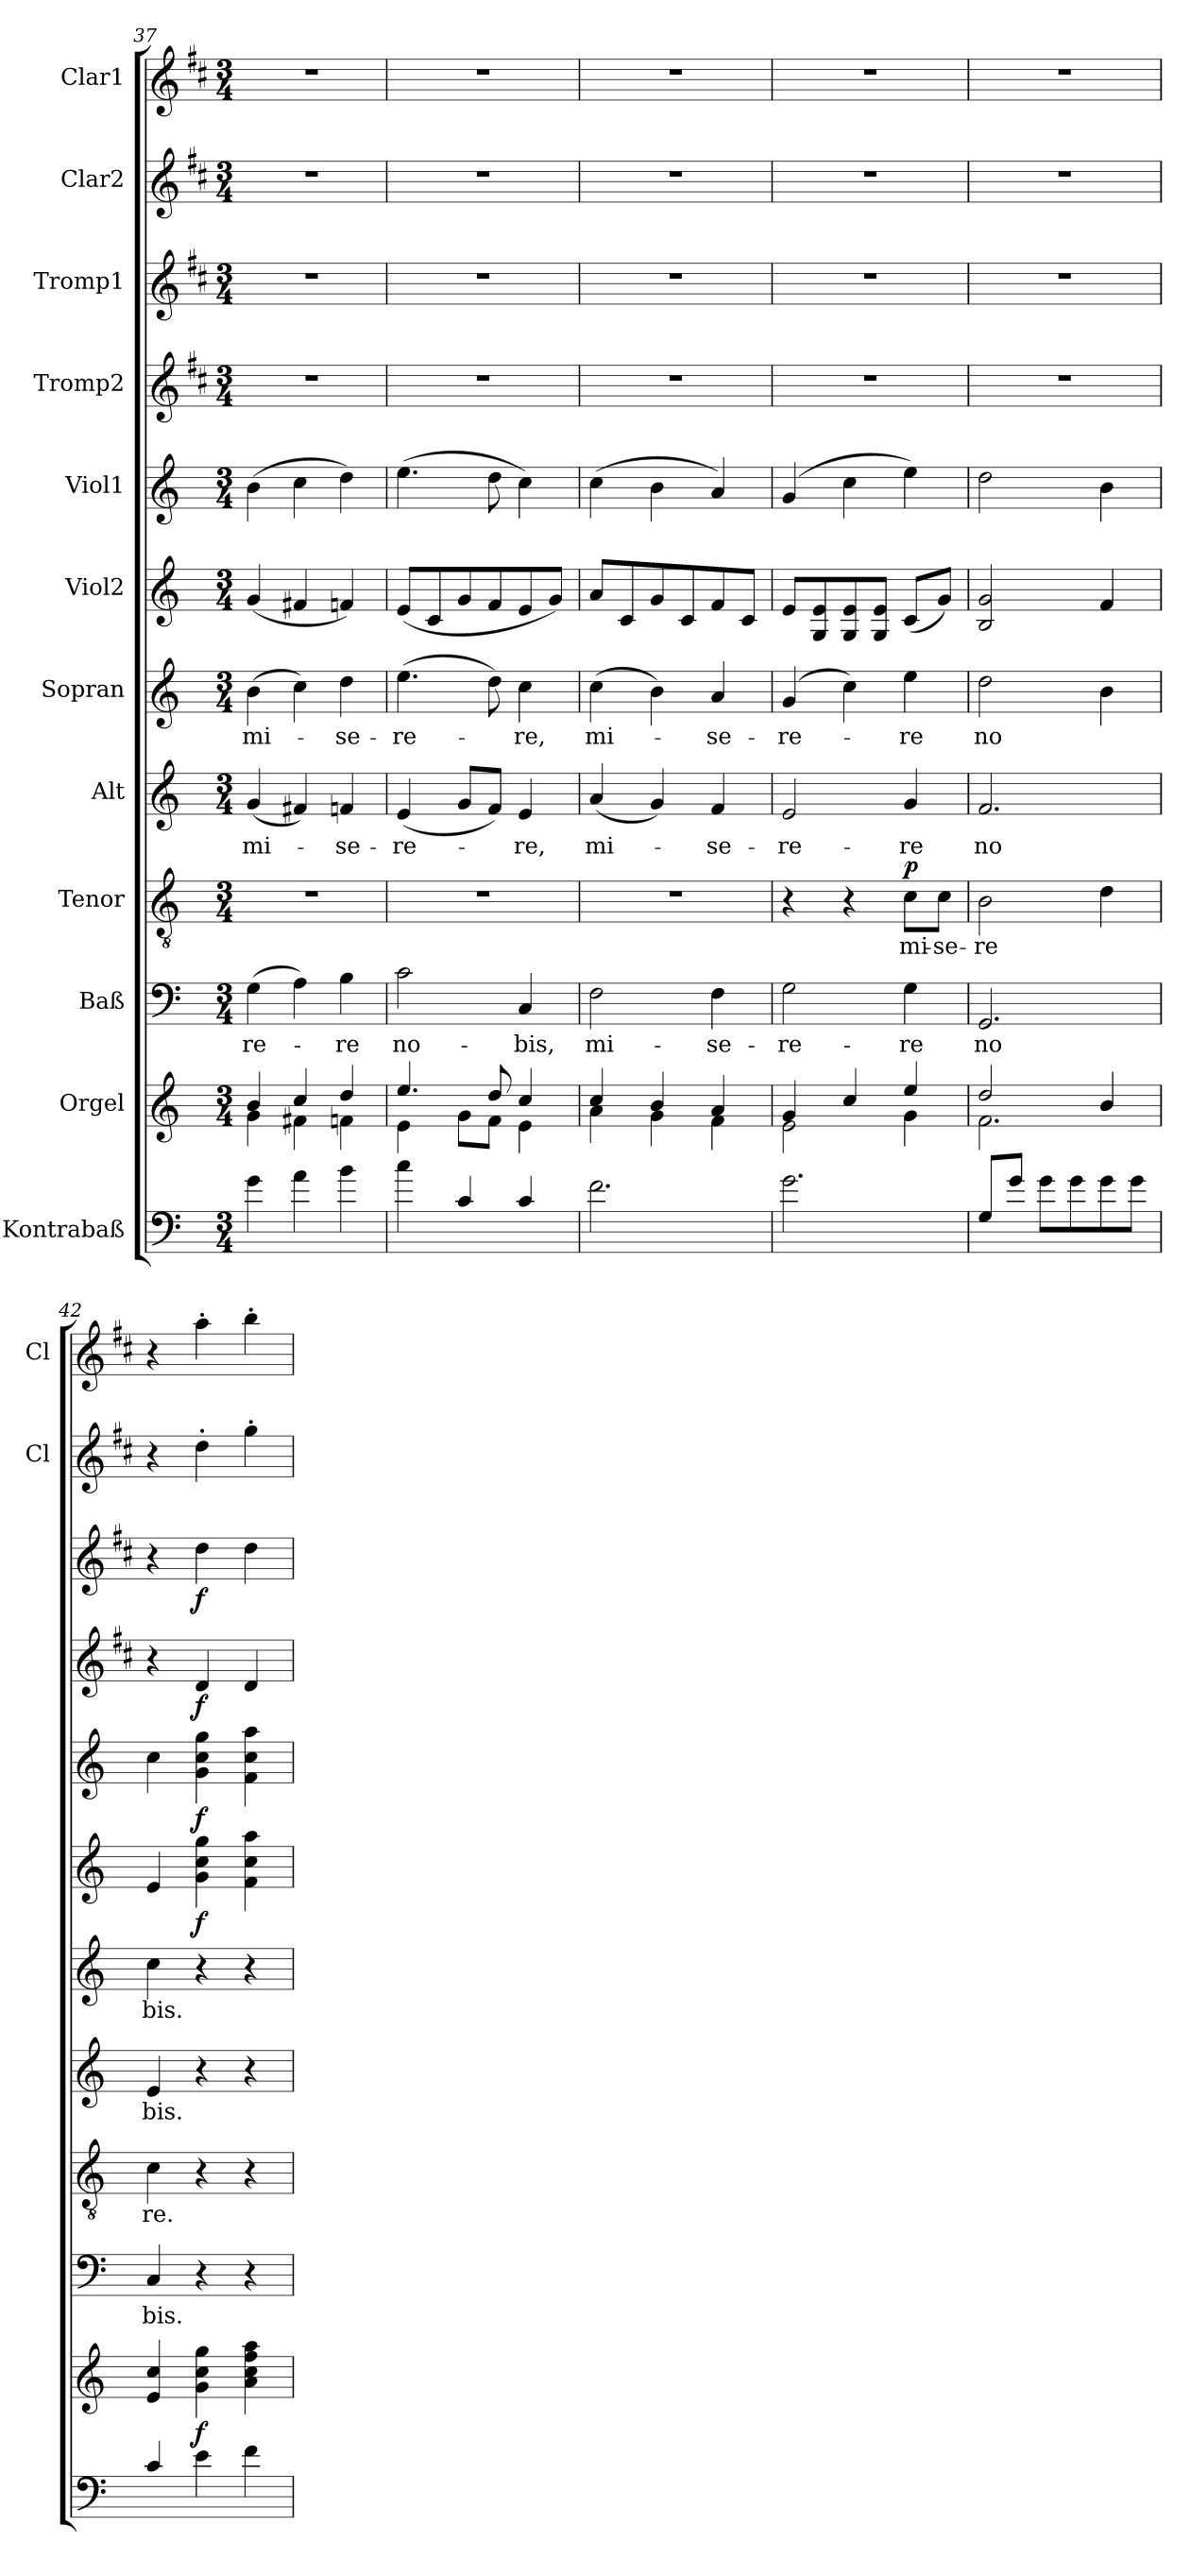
**kern	**dynam	**kern	**kern	**text	**kern	**text	**dynam	**kern	**text	**kern	**text	**kern	**dynam	**kern	**dynam	**kern	**dynam	**kern	**dynam	**kern	**kern
*part12	*part12	*part11	*part10	*part10	*part9	*part9	*part9	*part8	*part8	*part7	*part7	*part6	*part6	*part5	*part5	*part4	*part4	*part3	*part3	*part2	*part1
*staff12	*staff12	*staff11	*staff10	*staff10	*staff9	*staff9	*staff9	*staff8	*staff8	*staff7	*staff7	*staff6	*staff6	*staff5	*staff5	*staff4	*staff4	*staff3	*staff3	*staff2	*staff1
*I"Kontrabaß	*	*I"Orgel	*I"Baß	*	*I"Tenor	*	*	*I"Alt	*	*I"Sopran	*	*I"Viol2	*	*I"Viol1	*	*I"Tromp2	*	*I"Tromp1	*	*I"Clar2	*I"Clar1
*	*	*	*	*	*	*	*	*	*	*	*	*	*	*	*	*	*	*	*	*I'Cl	*I'Cl
*clefF4	*	*clefG2	*clefF4	*	*clefGv2	*	*	*clefG2	*	*clefG2	*	*clefG2	*	*clefG2	*	*clefG2	*	*clefG2	*	*clefG2	*clefG2
*ITrd7c12	*	*	*	*	*	*	*	*	*	*	*	*	*	*	*	*ITrd1c2	*	*ITrd1c2	*	*ITrd1c2	*ITrd1c2
*k[]	*	*k[]	*k[]	*	*k[]	*	*	*k[]	*	*k[]	*	*k[]	*	*k[]	*	*k[]	*	*k[]	*	*k[]	*k[]
*C:	*	*C:	*C:	*	*C:	*	*	*C:	*	*C:	*	*C:	*	*C:	*	*C:	*	*C:	*	*C:	*C:
*M3/4	*	*M3/4	*M3/4	*	*M3/4	*	*	*M3/4	*	*M3/4	*	*M3/4	*	*M3/4	*	*M3/4	*	*M3/4	*	*M3/4	*M3/4
=37	=37	=37	=37	=37	=37	=37	=37	=37	=37	=37	=37	=37	=37	=37	=37	=37	=37	=37	=37	=37	=37
*	*	*^	*	*	*	*	*	*	*	*	*	*	*	*	*	*	*	*	*	*	*
!	!	!	!	!	!LO:LY:b	!	!	!	!	!LO:LY:b	!	!LO:LY:b	!	!	!	!	!	!	!	!	!	!
4G\	.	4g\	4b/	(>4G\	-re-	2.r	.	.	(<4g/	mi-	(>4b\	mi-	(<4g/	.	(>4b\	.	2.r	.	2.r	.	2.r	2.r
4A\	.	4f#X\	4cc/	4A\)	.	.	.	.	4f#X/)	.	4cc\)	.	4f#X/	.	4cc\	.	.	.	.	.	.	.
!	!	!	!	!	!LO:LY:b	!	!	!	!	!LO:LY:b	!	!LO:LY:b	!	!	!	!	!	!	!	!	!	!
4B\	.	4fn\	4dd/	4B\	-re	.	.	.	4fn/	-se-	4dd\	-se-	4fn/)	.	4dd\)	.	.	.	.	.	.	.
=38	=38	=38	=38	=38	=38	=38	=38	=38	=38	=38	=38	=38	=38	=38	=38	=38	=38	=38	=38	=38	=38	=38
!	!	!	!	!	!LO:LY:b	!	!	!	!	!LO:LY:b	!	!LO:LY:b	!	!	!	!	!	!	!	!	!	!
4c\	.	4e\	4.ee/	2c\	no-	2.r	.	.	(<4e/	-re-	(>4.ee\	-re-	(<8e/L	.	(>4.ee\	.	2.r	.	2.r	.	2.r	2.r
.	.	.	.	.	.	.	.	.	.	.	.	.	8c/	.	.	.	.	.	.	.	.	.
4C/	.	8g\L	.	.	.	.	.	.	8g/L	.	.	.	8g/	.	.	.	.	.	.	.	.	.
.	.	8f\J	8dd/	.	.	.	.	.	8f/J)	.	8dd\)	.	8f/	.	8dd\	.	.	.	.	.	.	.
!	!	!	!	!	!LO:LY:b	!	!	!	!	!LO:LY:b	!	!LO:LY:b	!	!	!	!	!	!	!	!	!	!
4C/	.	4e\	4cc/	4C/	-bis,	.	.	.	4e/	-re,	4cc\	-re,	8e/	.	4cc\)	.	.	.	.	.	.	.
.	.	.	.	.	.	.	.	.	.	.	.	.	8g/J)	.	.	.	.	.	.	.	.	.
=39	=39	=39	=39	=39	=39	=39	=39	=39	=39	=39	=39	=39	=39	=39	=39	=39	=39	=39	=39	=39	=39	=39
!	!	!	!	!	!LO:LY:b	!	!	!	!	!LO:LY:b	!	!LO:LY:b	!	!	!	!	!	!	!	!	!	!
2.F\	.	4a\	4cc/	2F\	mi-	2.r	.	.	(<4a/	mi-	(>4cc\	mi-	8a/L	.	(>4cc\	.	2.r	.	2.r	.	2.r	2.r
.	.	.	.	.	.	.	.	.	.	.	.	.	8c/	.	.	.	.	.	.	.	.	.
.	.	4g\	4b/	.	.	.	.	.	4g/)	.	4b\)	.	8g/	.	4b\	.	.	.	.	.	.	.
.	.	.	.	.	.	.	.	.	.	.	.	.	8c/	.	.	.	.	.	.	.	.	.
!	!	!	!	!	!LO:LY:b	!	!	!	!	!LO:LY:b	!	!LO:LY:b	!	!	!	!	!	!	!	!	!	!
.	.	4f\	4a/	4F\	-se-	.	.	.	4f/	-se-	4a/	-se-	8f/	.	4a/)	.	.	.	.	.	.	.
.	.	.	.	.	.	.	.	.	.	.	.	.	8c/J	.	.	.	.	.	.	.	.	.
=40	=40	=40	=40	=40	=40	=40	=40	=40	=40	=40	=40	=40	=40	=40	=40	=40	=40	=40	=40	=40	=40	=40
!	!	!	!	!	!LO:LY:b	!	!	!	!	!LO:LY:b	!	!LO:LY:b	!	!	!	!	!	!	!	!	!	!
2.G\	.	2e\	4g/	2G\	-re-	4r	.	.	2e/	-re-	(4g/	-re-	8e/L	.	(4g/	.	2.r	.	2.r	.	2.r	2.r
.	.	.	.	.	.	.	.	.	.	.	.	.	8G/ 8e/	.	.	.	.	.	.	.	.	.
.	.	.	4cc/	.	.	4r	.	.	.	.	4cc\)	.	8G/ 8e/	.	4cc\	.	.	.	.	.	.	.
.	.	.	.	.	.	.	.	.	.	.	.	.	8G/ 8e/J	.	.	.	.	.	.	.	.	.
!	!	!	!	!	!LO:LY:b	!	!LO:LY:b	!LO:DY:a	!	!LO:LY:b	!	!LO:LY:b	!	!	!	!	!	!	!	!	!	!
.	.	4g\	4ee/	4G\	-re	8c\L	mi-	p	4g/	-re	4ee\	-re	(<8c/L	.	4ee\)	.	.	.	.	.	.	.
!	!	!	!	!	!	!	!LO:LY:b	!	!	!	!	!	!	!	!	!	!	!	!	!	!	!
.	.	.	.	.	.	8c\J	-se-	.	.	.	.	.	8g/J)	.	.	.	.	.	.	.	.	.
!!LO:PB:g=z
=41	=41	=41	=41	=41	=41	=41	=41	=41	=41	=41	=41	=41	=41	=41	=41	=41	=41	=41	=41	=41	=41	=41
!	!	!	!	!	!LO:LY:b	!	!LO:LY:b	!	!	!LO:LY:b	!	!LO:LY:b	!	!	!	!	!	!	!	!	!	!
8GG/L	.	2.f\	2dd/	2.GG/	no	2B\	-re	.	2.f/	no	2dd\	no	2B/ 2g/	.	2dd\	.	2.r	.	2.r	.	2.r	2.r
8G/J	.	.	.	.	.	.	.	.	.	.	.	.	.	.	.	.	.	.	.	.	.	.
8G\L	.	.	.	.	.	.	.	.	.	.	.	.	.	.	.	.	.	.	.	.	.	.
8G\	.	.	.	.	.	.	.	.	.	.	.	.	.	.	.	.	.	.	.	.	.	.
8G\	.	.	4b/	.	.	4d\	.	.	.	.	4b\	.	4f/	.	4b\	.	.	.	.	.	.	.
8G\J	.	.	.	.	.	.	.	.	.	.	.	.	.	.	.	.	.	.	.	.	.	.
*	*	*v	*v	*	*	*	*	*	*	*	*	*	*	*	*	*	*	*	*	*	*	*
=42	=42	=42	=42	=42	=42	=42	=42	=42	=42	=42	=42	=42	=42	=42	=42	=42	=42	=42	=42	=42	=42
!	!	!	!	!LO:LY:b	!	!LO:LY:b	!	!	!LO:LY:b	!	!LO:LY:b	!	!	!	!	!	!	!	!	!	!
4C/	.	4e/ 4cc/	4C/	bis.	4c\	re.	.	4e/	bis.	4cc\	bis.	4e/	.	4cc\	.	4r	.	4r	.	4r	4r
!	!LO:DY:a	!	!	!	!	!	!	!	!	!	!	!	!LO:DY:b	!	!LO:DY:b	!	!LO:DY:b	!	!LO:DY:b	!	!
4E\	f	4g\ 4cc\ 4gg\	4r	.	4r	.	.	4r	.	4r	.	4g\ 4cc\ 4gg\	f	4g\ 4cc\ 4gg\	f	4c/	f	4cc\	f	4cc'>\	4gg'>\
4F\	.	4a\ 4cc\ 4ff\ 4aa\	4r	.	4r	.	.	4r	.	4r	.	4f\ 4cc\ 4aa\	.	4f\ 4cc\ 4aa\	.	4c/	.	4cc\	.	4ff'>\	4aa'>\
=	=	=	=	=	=	=	=	=	=	=	=	=	=	=	=	=	=	=	=	=	=
*-	*-	*-	*-	*-	*-	*-	*-	*-	*-	*-	*-	*-	*-	*-	*-	*-	*-	*-	*-	*-	*-
